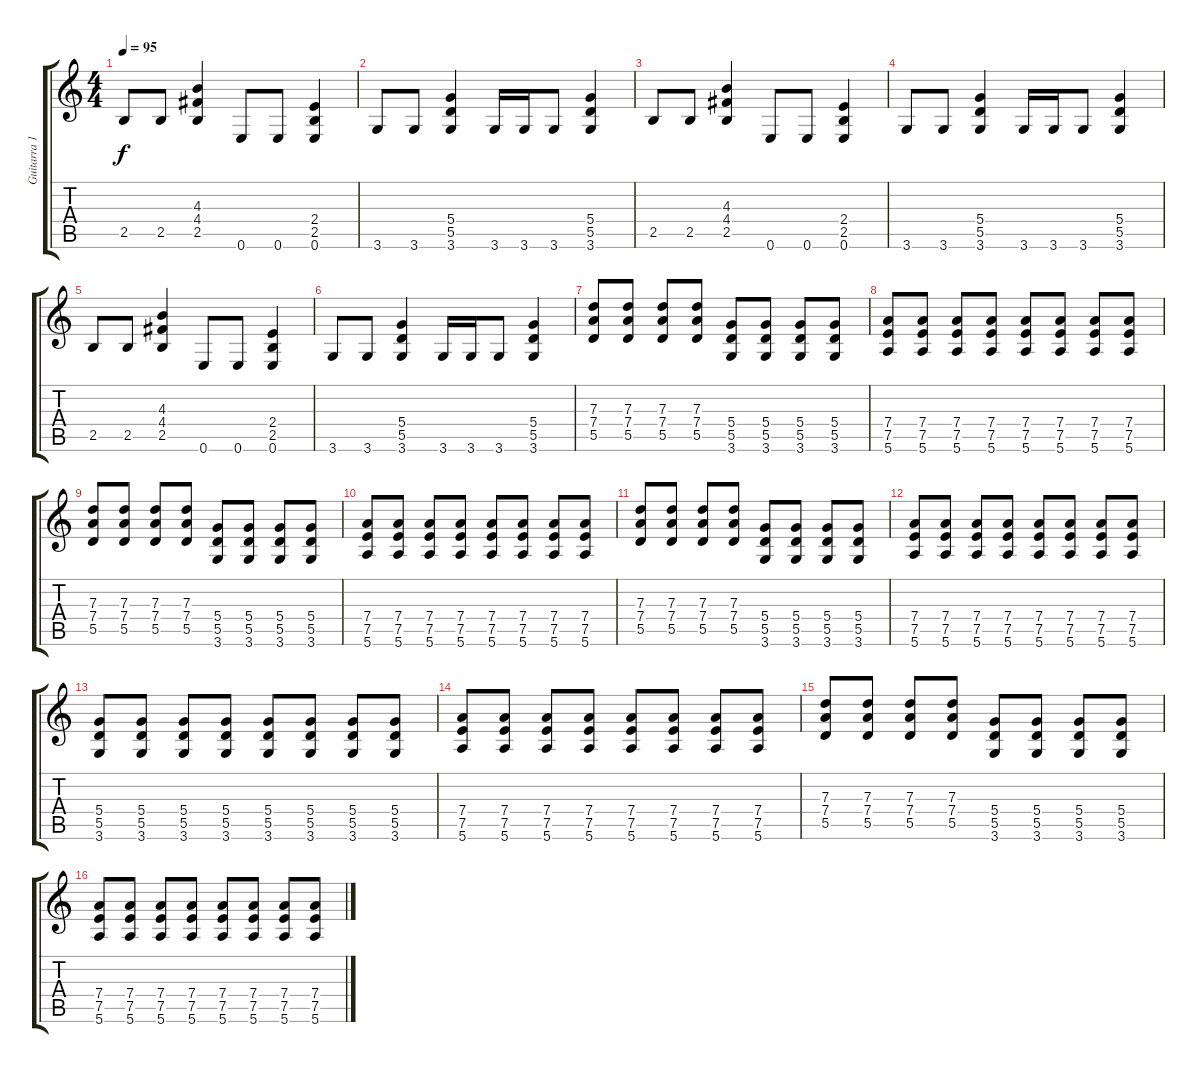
\track ("Guitarra 1" "Guitarra 1") {instrument electricguitarmuted}
\staff {score tabs}
\tuning (E4 B3 G3 D3 A2 E2) {hide}
\ts (4 4)
\tempo 95
\clef g2
\ks c
2.5.8{dy f} 2.5.8 (4.3 4.4 2.5).4 0.6.8 0.6.8 (2.4 2.5 0.6).4 |
3.6.8 3.6.8 (5.4 5.5 3.6).4 3.6.16 3.6.16 3.6.8 (5.4 5.5 3.6).4 |
2.5.8 2.5.8 (4.3 4.4 2.5).4 0.6.8 0.6.8 (2.4 2.5 0.6).4 |
3.6.8 3.6.8 (5.4 5.5 3.6).4 3.6.16 3.6.16 3.6.8 (5.4 5.5 3.6).4 |
2.5.8 2.5.8 (4.3 4.4 2.5).4 0.6.8 0.6.8 (2.4 2.5 0.6).4 |
3.6.8 3.6.8 (5.4 5.5 3.6).4 3.6.16 3.6.16 3.6.8 (5.4 5.5 3.6).4 |
(7.3 7.4 5.5).8 (7.3 7.4 5.5).8 (7.3 7.4 5.5).8 (7.3 7.4 5.5).8 (5.4 5.5 3.6).8 (5.4 5.5 3.6).8 (5.4 5.5 3.6).8 (5.4 5.5 3.6).8 |
(7.4 7.5 5.6).8 (7.4 7.5 5.6).8 (7.4 7.5 5.6).8 (7.4 7.5 5.6).8 (7.4 7.5 5.6).8 (7.4 7.5 5.6).8 (7.4 7.5 5.6).8 (7.4 7.5 5.6).8 |
(7.3 7.4 5.5).8 (7.3 7.4 5.5).8 (7.3 7.4 5.5).8 (7.3 7.4 5.5).8 (5.4 5.5 3.6).8 (5.4 5.5 3.6).8 (5.4 5.5 3.6).8 (5.4 5.5 3.6).8 |
(7.4 7.5 5.6).8 (7.4 7.5 5.6).8 (7.4 7.5 5.6).8 (7.4 7.5 5.6).8 (7.4 7.5 5.6).8 (7.4 7.5 5.6).8 (7.4 7.5 5.6).8 (7.4 7.5 5.6).8 |
(7.3 7.4 5.5).8 (7.3 7.4 5.5).8 (7.3 7.4 5.5).8 (7.3 7.4 5.5).8 (5.4 5.5 3.6).8 (5.4 5.5 3.6).8 (5.4 5.5 3.6).8 (5.4 5.5 3.6).8 |
(7.4 7.5 5.6).8 (7.4 7.5 5.6).8 (7.4 7.5 5.6).8 (7.4 7.5 5.6).8 (7.4 7.5 5.6).8 (7.4 7.5 5.6).8 (7.4 7.5 5.6).8 (7.4 7.5 5.6).8 |
(5.4 5.5 3.6).8 (5.4 5.5 3.6).8 (5.4 5.5 3.6).8 (5.4 5.5 3.6).8 (5.4 5.5 3.6).8 (5.4 5.5 3.6).8 (5.4 5.5 3.6).8 (5.4 5.5 3.6).8 |
(7.4 7.5 5.6).8 (7.4 7.5 5.6).8 (7.4 7.5 5.6).8 (7.4 7.5 5.6).8 (7.4 7.5 5.6).8 (7.4 7.5 5.6).8 (7.4 7.5 5.6).8 (7.4 7.5 5.6).8 |
(7.3 7.4 5.5).8 (7.3 7.4 5.5).8 (7.3 7.4 5.5).8 (7.3 7.4 5.5).8 (5.4 5.5 3.6).8 (5.4 5.5 3.6).8 (5.4 5.5 3.6).8 (5.4 5.5 3.6).8 |
(7.4 7.5 5.6).8 (7.4 7.5 5.6).8 (7.4 7.5 5.6).8 (7.4 7.5 5.6).8 (7.4 7.5 5.6).8 (7.4 7.5 5.6).8 (7.4 7.5 5.6).8 (7.4 7.5 5.6).8
